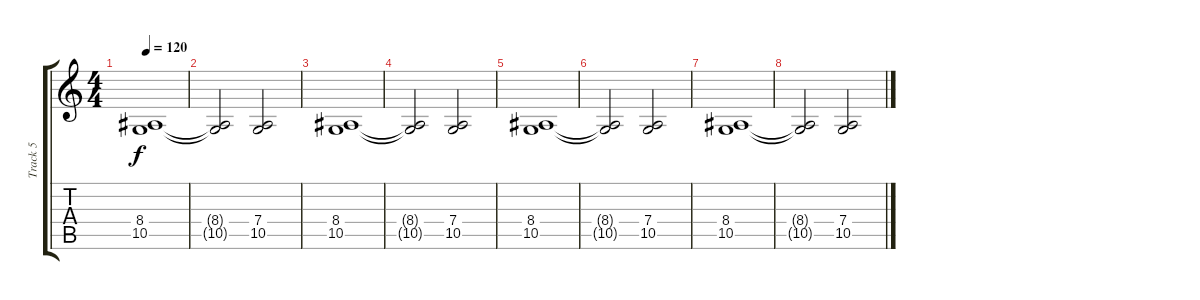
\track ("Track 5" "Track 5") {instrument pad3polysynth}
\staff {score tabs}
\tuning (E4 B3 G3 D3 A2 E2) {hide}
\ts (4 4)
\tempo 120
\clef g2
\ks c
(8.4 10.5).1{dy f} |
(8.4{t} 10.5{t}).2 (7.4 10.5).2 |
(8.4 10.5).1 |
(8.4{t} 10.5{t}).2 (7.4 10.5).2 |
(8.4 10.5).1 |
(8.4{t} 10.5{t}).2 (7.4 10.5).2 |
(8.4 10.5).1 |
(8.4{t} 10.5{t}).2 (7.4 10.5).2
